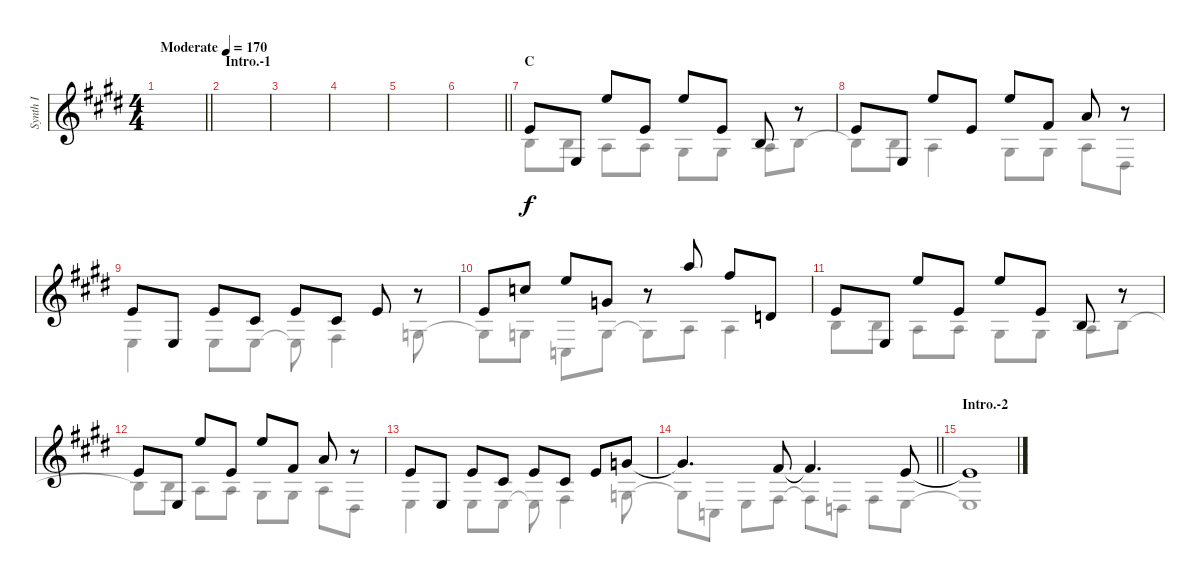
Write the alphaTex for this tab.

\track ("Synth I" "Synth I") {instrument lead6voice}
\staff {score}
\tuning (E4 B3 G3 D3 A2 E2) {hide}
\voice
\ts (4 4)
\tempo (170 "Moderate")
\clef g2
\barLineRight lightlight
\ks e
|
\section ("" "Intro.-1")
|
|
|
|
\barLineRight lightlight
|
\section ("" "C")
0.1.8 2.4.8 12.1.8 0.1.8 12.1.8 0.1.8 0.2.8 r.8 |
0.1.8 2.4.8 12.1.8 0.1.8 12.1.8 2.1.8 5.1.8 r.8 |
0.1.8 2.4.8 0.1.8 2.2.8 0.1.8 2.2.8 0.1.8 r.8 |
0.1.8 8.1.8 12.1.8 3.1.8 r.8 17.1.8 14.1.8 3.2.8 |
0.1.8 2.4.8 12.1.8 0.1.8 12.1.8 0.1.8 0.2.8 r.8 |
0.1.8 2.4.8 12.1.8 0.1.8 12.1.8 2.1.8 5.1.8 r.8 |
0.1.8 2.4.8 0.1.8 2.2.8 0.1.8 2.2.8 0.1.8 3.1.8 |
\barLineRight lightlight
3.1{t}.4{d} 2.1.8 2.1{t}.4{d} 0.1.8 |
\section ("" "Intro.-2")
0.1{t}.1 |
\voice
\clef g2
\ottava regular
\simile none
\barLineRight lightlight
\ks e
|
|
|
|
|
\barLineRight lightlight
|
0.2.8 0.2.8 2.3.8 2.3.8 1.3.8 1.3.8 2.3.8 0.2.8 |
0.2{t}.8 0.2.8 2.3.4 1.3.8 1.3.8 2.3.8 1.4.8 |
2.4.4 2.4.8 2.4.8 2.4{t}.8 4.4.4 0.3.8 |
0.3{t}.8 0.3.8 3.5.8 0.3.8 0.3{t}.8 2.3.8 2.3.4 |
0.2.8 0.2.8 2.3.8 2.3.8 1.3.8 1.3.8 2.3.8 0.2.8 |
0.2{t}.8 0.2.8 2.3.8 2.3.8 1.3.8 1.3.8 2.3.8 1.4.8 |
2.4.4 2.4.8 2.4.8 2.4{t}.8 4.4.4 0.3.8 |
\barLineRight lightlight
0.3{t}.8 3.5.8 2.4.8 4.4.8 4.4{t}.8 0.4.8 4.4.8 2.4.8 |
2.4{t}.1 |
